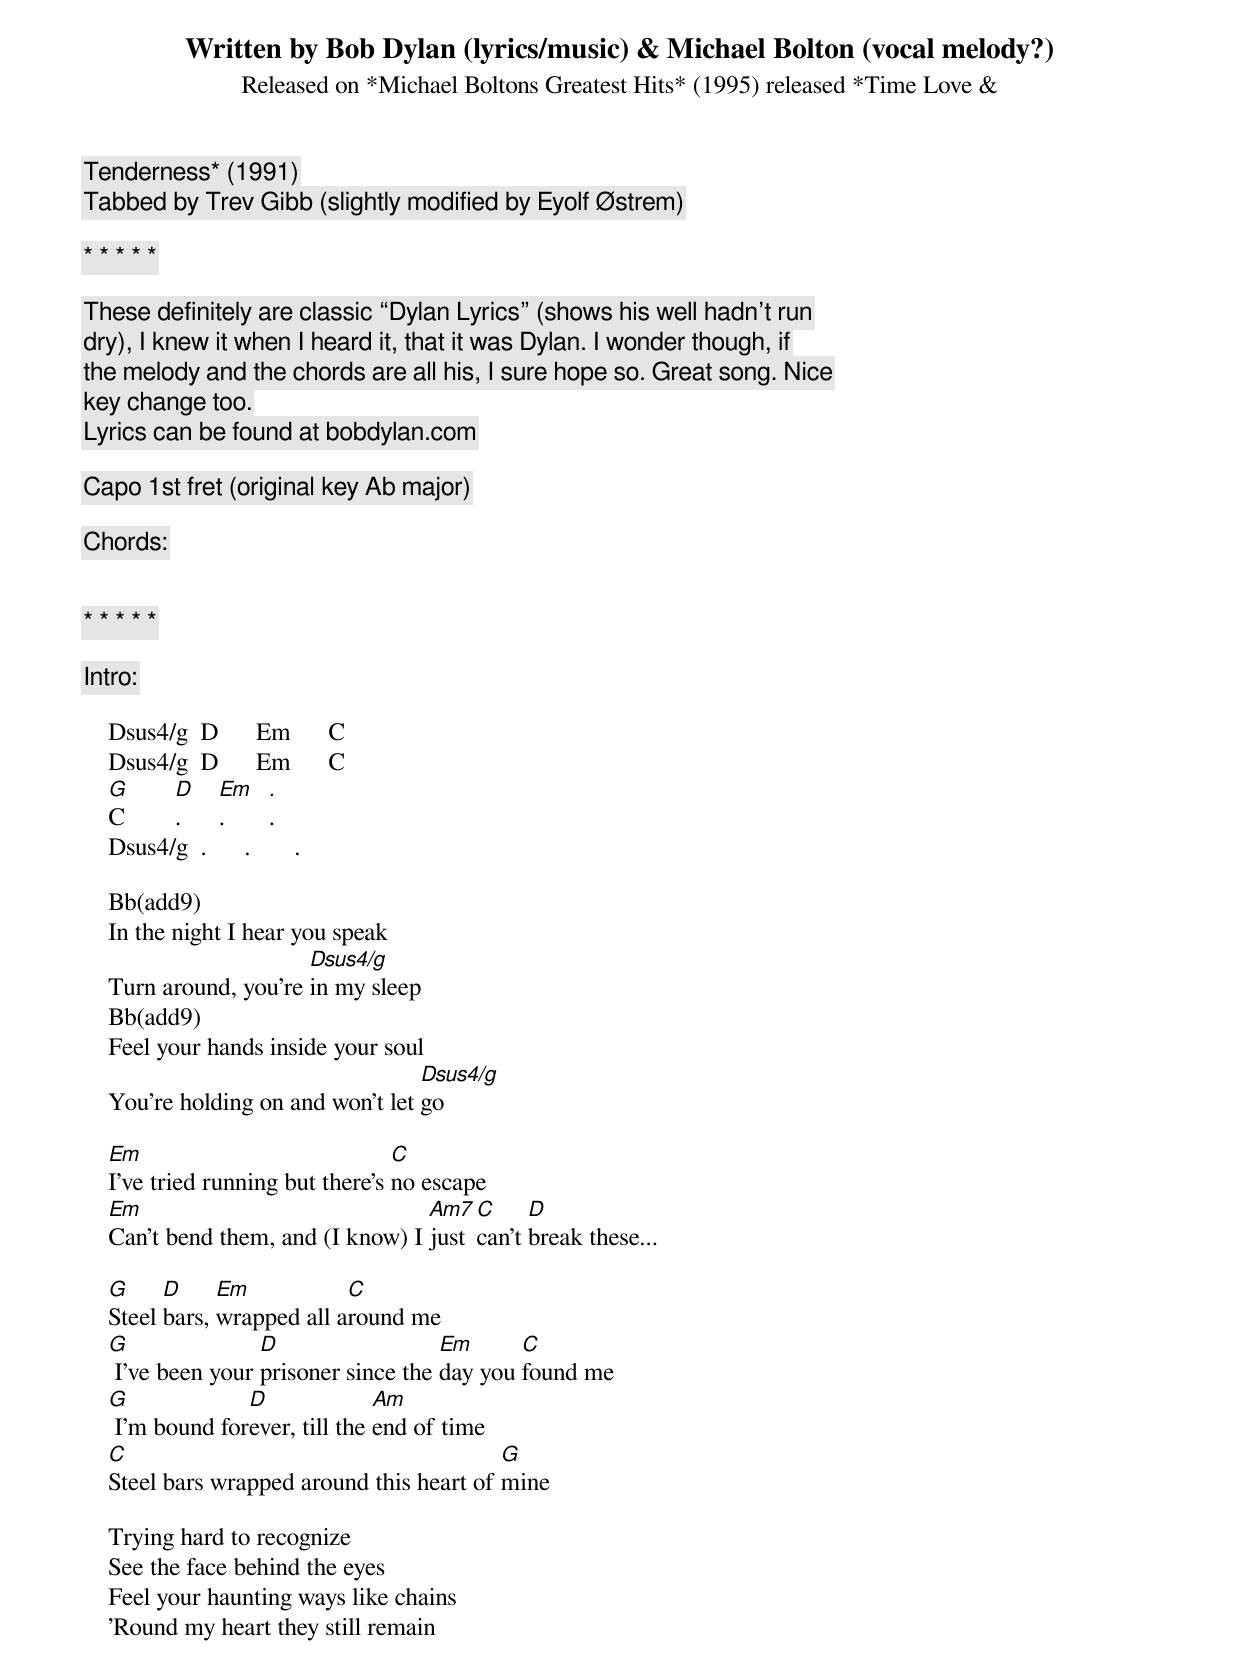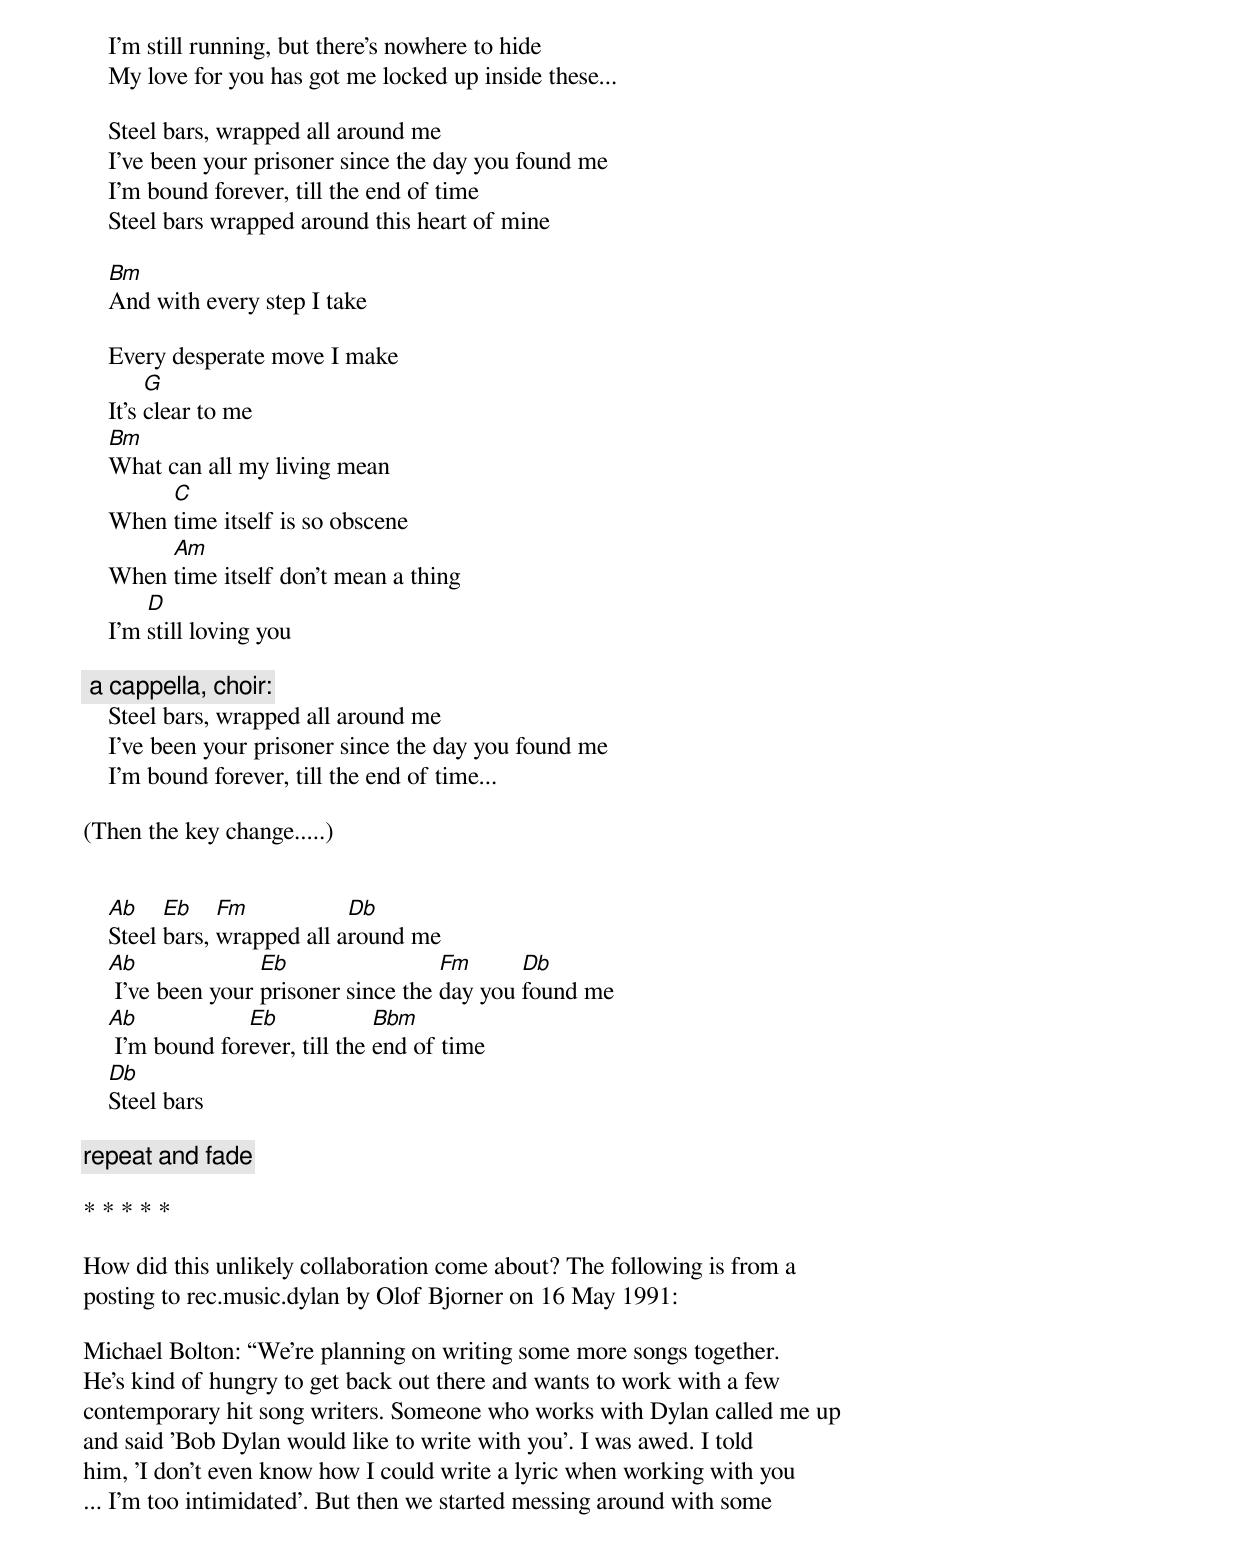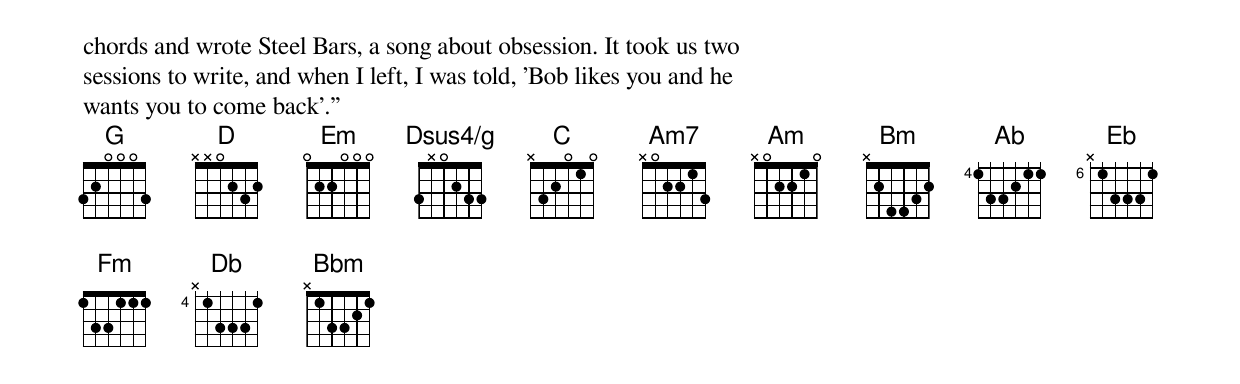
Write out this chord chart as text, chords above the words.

Written by Bob Dylan (lyrics/music) & Michael Bolton (vocal melody?)
Released on *Michael Boltons Greatest Hits* (1995) released *Time Love &
Tenderness* (1991)
Tabbed by Trev Gibb (slightly modified by Eyolf Østrem)

* * * * *

These definitely are classic “Dylan Lyrics” (shows his well hadn't run
dry), I knew it when I heard it, that it was Dylan. I wonder though, if
the melody and the chords are all his, I sure hope so. Great song. Nice
key change too.
Lyrics can be found at bobdylan.com

Capo 1st fret (original key Ab major)

Chords:

    Dsus4/g    3x0233 (can be replaced by plain Dsus4 or G)
    Bbadd9     x13311
    Ab         466544
    Eb         x68886 or x65343
    Db         x46664 or x43121
    Bbm        x13321

* * * * *

[Intro:]

    Dsus4/g  D      Em      C
    Dsus4/g  D      Em      C
    G        D      Em      .
    C        .      .       .
    Dsus4/g  .      .       .

    Bb(add9)
    In the night I hear you speak
                        Dsus4/g
    Turn around, you're in my sleep
    Bb(add9)
    Feel your hands inside your soul
                                    Dsus4/g
    You're holding on and won't let go

    Em                             C
    I've tried running but there's no escape
    Em                              Am7  C     D
    Can't bend them, and (I know) I just can't break these...

    G     D     Em           C
    Steel bars, wrapped all around me
    G               D                  Em      C
     I've been your prisoner since the day you found me
    G             D              Am
     I'm bound forever, till the end of time
    C                                       G
    Steel bars wrapped around this heart of mine

    Trying hard to recognize
    See the face behind the eyes
    Feel your haunting ways like chains
    'Round my heart they still remain

    I'm still running, but there's nowhere to hide
    My love for you has got me locked up inside these...

    Steel bars, wrapped all around me
    I've been your prisoner since the day you found me
    I'm bound forever, till the end of time
    Steel bars wrapped around this heart of mine

    Bm
    And with every step I take

    Every desperate move I make
         G
    It's clear to me
    Bm
    What can all my living mean
         C
    When time itself is so obscene
         Am
    When time itself don't mean a thing
        D
    I'm still loving you

    [<em> a cappella, choir</em>:]
    Steel bars, wrapped all around me
    I've been your prisoner since the day you found me
    I'm bound forever, till the end of time...

(Then the key change.....)


    Ab    Eb    Fm           Db
    Steel bars, wrapped all around me
    Ab              Eb                 Fm      Db
     I've been your prisoner since the day you found me
    Ab            Eb             Bbm
     I'm bound forever, till the end of time
    Db
    Steel bars

    [repeat and fade]

* * * * *

How did this unlikely collaboration come about? The following is from a
posting to rec.music.dylan by Olof Bjorner on 16 May 1991:

Michael Bolton: “We're planning on writing some more songs together.
He's kind of hungry to get back out there and wants to work with a few
contemporary hit song writers. Someone who works with Dylan called me up
and said 'Bob Dylan would like to write with you'. I was awed. I told
him, 'I don't even know how I could write a lyric when working with you
... I'm too intimidated'. But then we started messing around with some
chords and wrote Steel Bars, a song about obsession. It took us two
sessions to write, and when I left, I was told, 'Bob likes you and he
wants you to come back'.”
